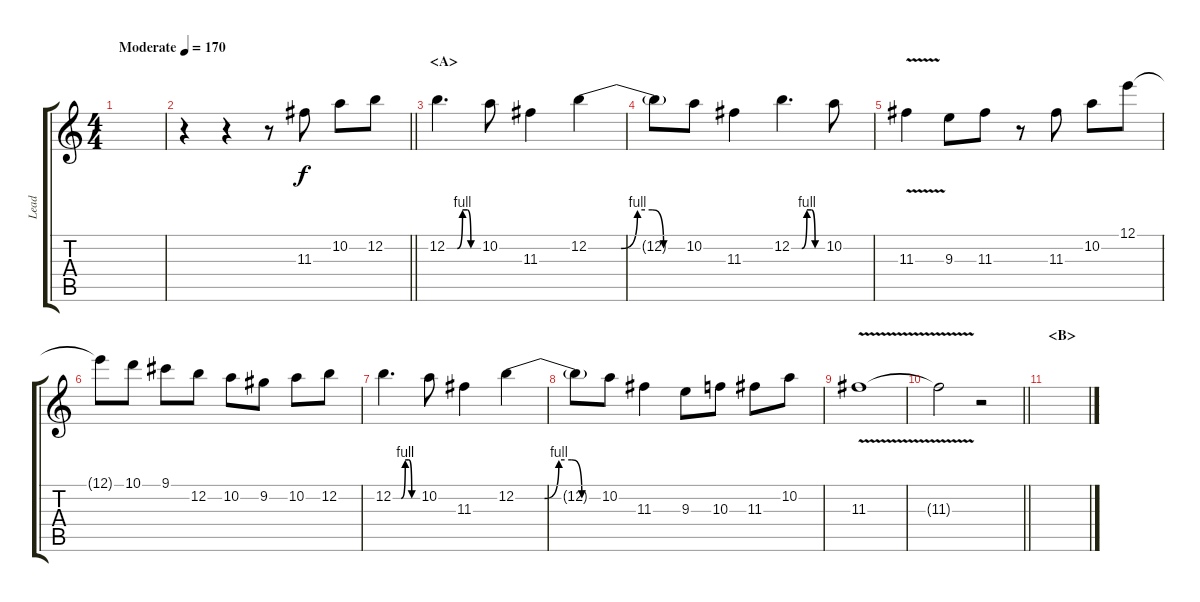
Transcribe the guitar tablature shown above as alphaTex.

\track ("Lead" "Lead") {instrument overdrivenguitar}
\staff {score tabs}
\tuning (E4 B3 G3 D3 A2 E2) {hide}
\ts (4 4)
\tempo (170 "Moderate")
\clef g2
\ks c
|
\barLineRight lightlight
r.4 r.4 r.8 11.3.8 10.2.8 12.2.8 |
\section ("" "<A>")
12.2{be (custom 0 0 10 0 20 0 30 4 39 4 46 0 60 0)}.4{d} 10.2.8 11.3.4 12.2{be (custom 0 0 10 0 20 0 30 4 39 4 46 0 60 0)}.4 |
12.2{t}.8 10.2.8 11.3.4 12.2{be (custom 0 0 10 0 20 0 30 4 39 4 46 0 60 0)}.4{d} 10.2.8 |
11.3{v}.4 9.3.8 11.3.8 r.8 11.3.8 10.2.8 12.1.8 |
12.1{t}.8 10.1.8 9.1.8 12.2.8 10.2.8 9.2.8 10.2.8 12.2.8 |
12.2{be (custom 0 0 10 0 20 0 30 4 39 4 46 0 60 0)}.4{d} 10.2.8 11.3.4 12.2{be (custom 0 0 10 0 20 0 30 4 39 4 46 0 60 0)}.4 |
12.2{t}.8 10.2.8 11.3.4 9.3.8 10.3.8 11.3.8 10.2.8 |
11.3{v}.1 |
\barLineRight lightlight
11.3{t}.2 r.2 |
\section ("" "<B>")
